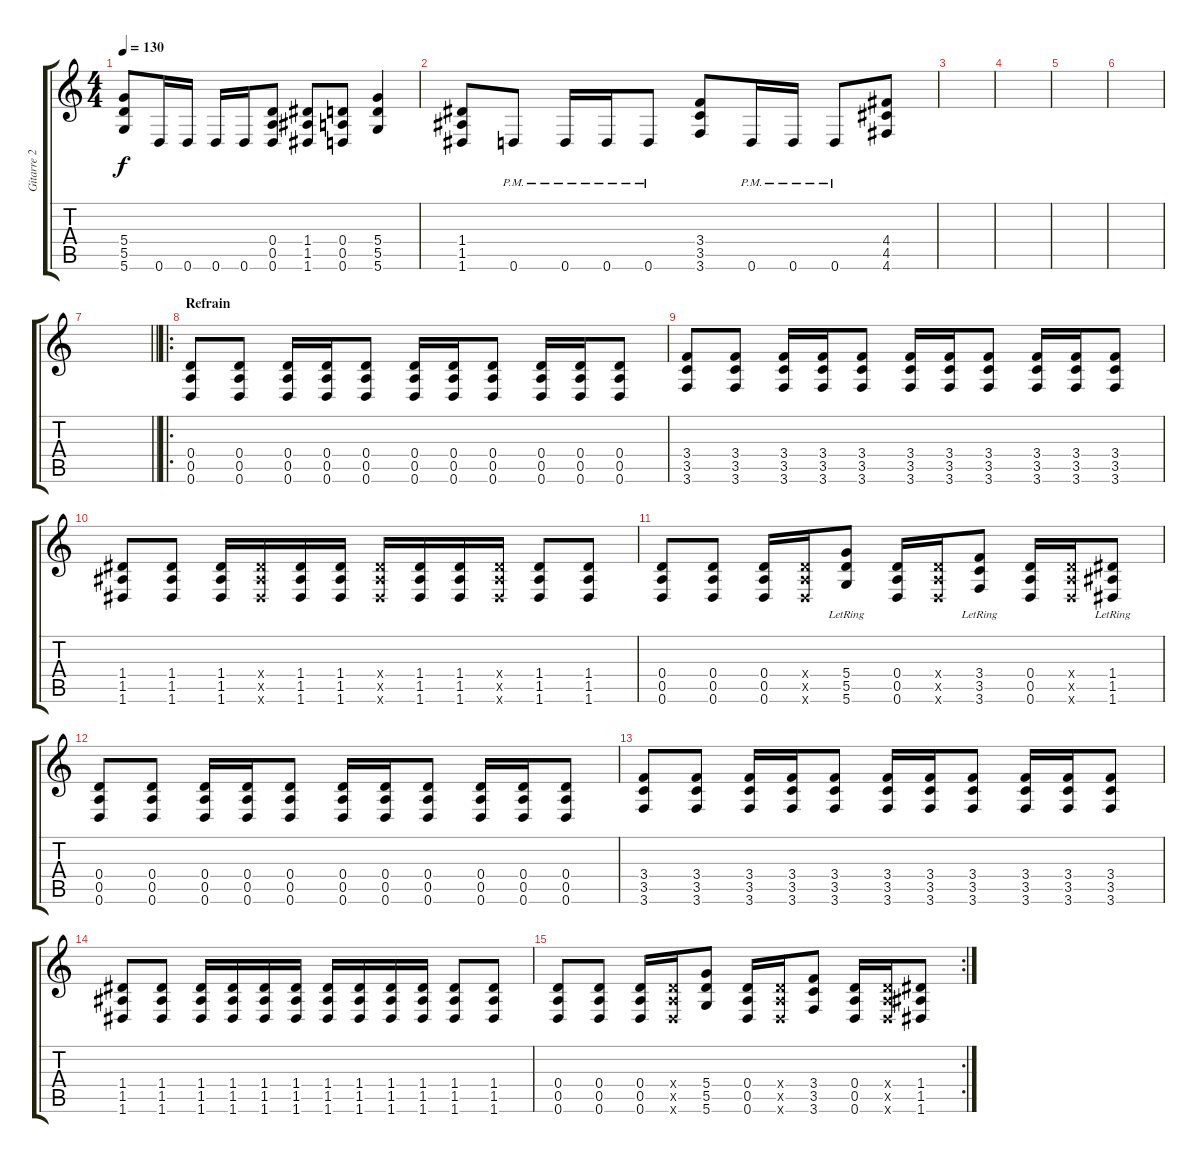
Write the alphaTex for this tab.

\track ("Gitarre 2" "Gitarre 2") {instrument overdrivenguitar}
\staff {score tabs}
\tuning (E4 B3 G3 D3 A2 D2) {hide}
\ts (4 4)
\tempo 130
\clef g2
\ks c
(5.4 5.5 5.6).8{dy f} 0.6.16 0.6.16 0.6.16 0.6.16 (0.4 0.5 0.6).8 (1.4 1.5 1.6).8 (0.4 0.5 0.6).8 (5.4 5.5 5.6).4 |
(1.4 1.5 1.6).8 0.6{pm}.8 0.6{pm}.16 0.6{pm}.16 0.6{pm}.8 (3.4 3.5 3.6).8 0.6{pm}.16 0.6{pm}.16 0.6{pm}.8 (4.4 4.5 4.6).8 |
|
|
|
|
\barLineRight lightlight
|
\ro
\section ("" "Refrain")
(0.4 0.5 0.6).8 (0.4 0.5 0.6).8 (0.4 0.5 0.6).16 (0.4 0.5 0.6).16 (0.4 0.5 0.6).8 (0.4 0.5 0.6).16 (0.4 0.5 0.6).16 (0.4 0.5 0.6).8 (0.4 0.5 0.6).16 (0.4 0.5 0.6).16 (0.4 0.5 0.6).8 |
(3.4 3.5 3.6).8 (3.4 3.5 3.6).8 (3.4 3.5 3.6).16 (3.4 3.5 3.6).16 (3.4 3.5 3.6).8 (3.4 3.5 3.6).16 (3.4 3.5 3.6).16 (3.4 3.5 3.6).8 (3.4 3.5 3.6).16 (3.4 3.5 3.6).16 (3.4 3.5 3.6).8 |
(1.4 1.5 1.6).8 (1.4 1.5 1.6).8 (1.4 1.5 1.6).16 (1.4{x} 1.5{x} 1.6{x}).16 (1.4 1.5 1.6).16 (1.4 1.5 1.6).16 (1.4{x} 1.5{x} 1.6{x}).16 (1.4 1.5 1.6).16 (1.4 1.5 1.6).16 (1.4{x} 1.5{x} 1.6{x}).16 (1.4 1.5 1.6).8 (1.4 1.5 1.6).8 |
(0.4 0.5 0.6).8 (0.4 0.5 0.6).8 (0.4 0.5 0.6).16 (0.4{x} 0.5{x} 0.6{x}).16 (5.4{lr} 5.5{lr} 5.6{lr}).8 (0.4 0.5 0.6).16 (0.4{x} 0.5{x} 0.6{x}).16 (3.4 3.5 3.6{lr}).8 (0.4 0.5 0.6).16 (0.4{x} 0.5{x} 0.6{x}).16 (1.4 1.5 1.6{lr}).8 |
(0.4 0.5 0.6).8 (0.4 0.5 0.6).8 (0.4 0.5 0.6).16 (0.4 0.5 0.6).16 (0.4 0.5 0.6).8 (0.4 0.5 0.6).16 (0.4 0.5 0.6).16 (0.4 0.5 0.6).8 (0.4 0.5 0.6).16 (0.4 0.5 0.6).16 (0.4 0.5 0.6).8 |
(3.4 3.5 3.6).8 (3.4 3.5 3.6).8 (3.4 3.5 3.6).16 (3.4 3.5 3.6).16 (3.4 3.5 3.6).8 (3.4 3.5 3.6).16 (3.4 3.5 3.6).16 (3.4 3.5 3.6).8 (3.4 3.5 3.6).16 (3.4 3.5 3.6).16 (3.4 3.5 3.6).8 |
(1.4 1.5 1.6).8 (1.4 1.5 1.6).8 (1.4 1.5 1.6).16 (1.4 1.5 1.6).16 (1.4 1.5 1.6).16 (1.4 1.5 1.6).16 (1.4 1.5 1.6).16 (1.4 1.5 1.6).16 (1.4 1.5 1.6).16 (1.4 1.5 1.6).16 (1.4 1.5 1.6).8 (1.4 1.5 1.6).8 |
\rc 2
(0.4 0.5 0.6).8 (0.4 0.5 0.6).8 (0.4 0.5 0.6).16 (0.4{x} 0.5{x} 0.6{x}).16 (5.4 5.5 5.6).8 (0.4 0.5 0.6).16 (0.4{x} 0.5{x} 0.6{x}).16 (3.4 3.5 3.6).8 (0.4 0.5 0.6).16 (0.4{x} 0.5{x} 0.6{x}).16 (1.4 1.5 1.6).8
